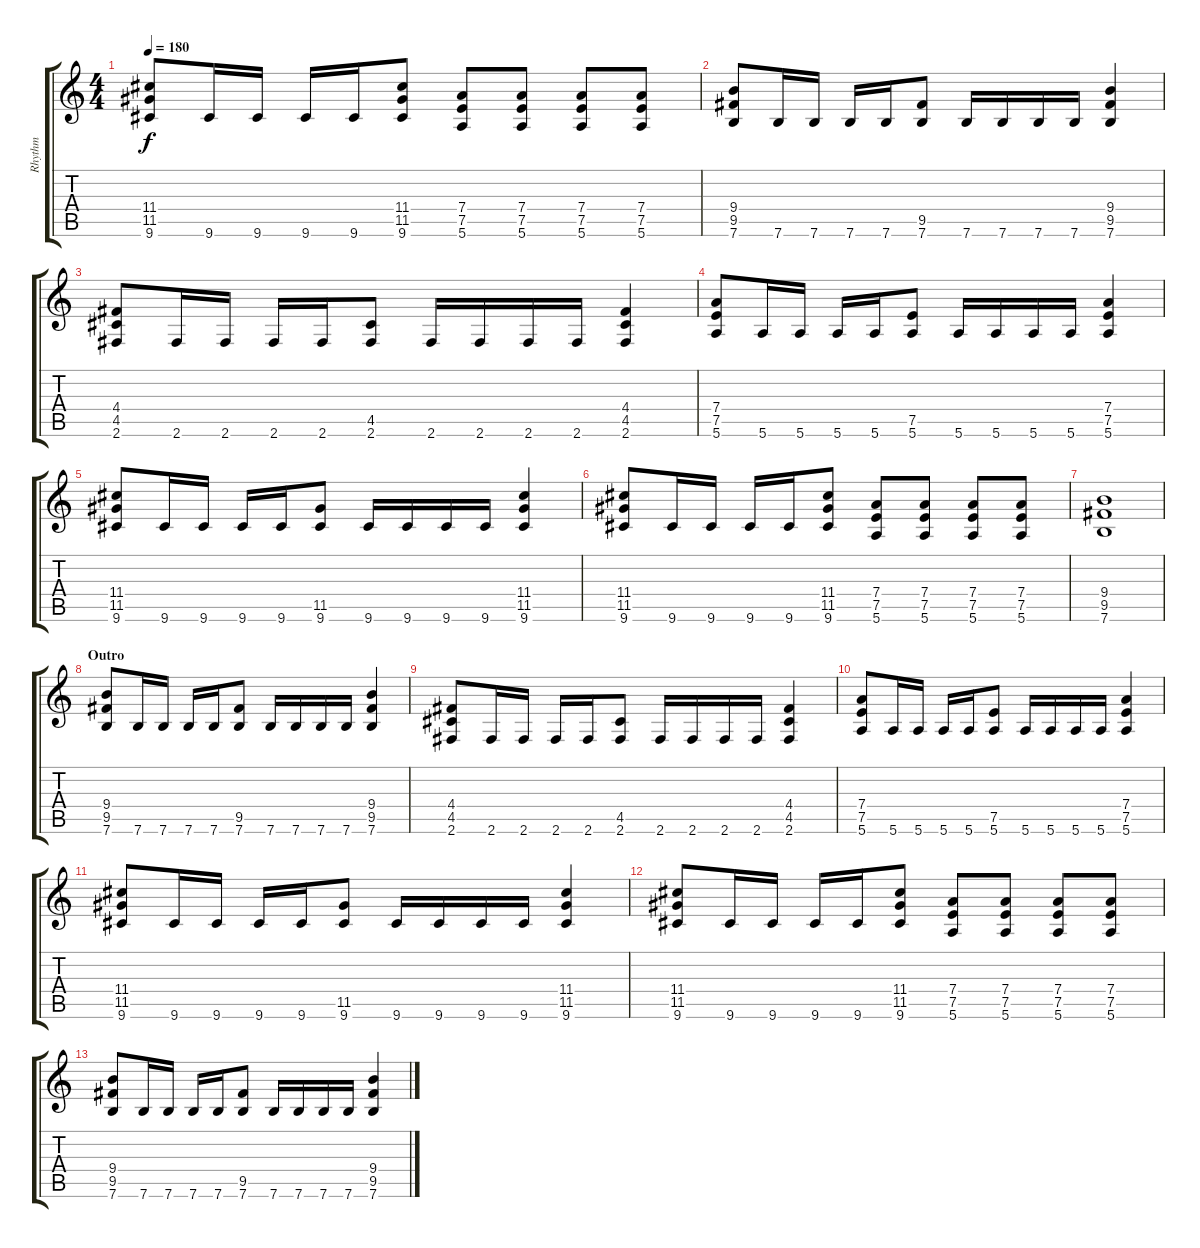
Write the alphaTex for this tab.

\track ("Rhythm" "Rhythm") {instrument distortionguitar}
\staff {score tabs}
\tuning (E4 B3 G3 D3 A2 E2) {hide}
\ts (4 4)
\tempo 180
\clef g2
\ks c
(11.4 11.5 9.6).8{dy f} 9.6.16 9.6.16 9.6.16 9.6.16 (11.4 11.5 9.6).8 (7.4 7.5 5.6).8 (7.4 7.5 5.6).8 (7.4 7.5 5.6).8 (7.4 7.5 5.6).8 |
(9.4 9.5 7.6).8 7.6.16 7.6.16 7.6.16 7.6.16 (9.5 7.6).8 7.6.16 7.6.16 7.6.16 7.6.16 (9.4 9.5 7.6).4 |
(4.4 4.5 2.6).8 2.6.16 2.6.16 2.6.16 2.6.16 (4.5 2.6).8 2.6.16 2.6.16 2.6.16 2.6.16 (4.4 4.5 2.6).4 |
(7.4 7.5 5.6).8 5.6.16 5.6.16 5.6.16 5.6.16 (7.5 5.6).8 5.6.16 5.6.16 5.6.16 5.6.16 (7.4 7.5 5.6).4 |
(11.4 11.5 9.6).8 9.6.16 9.6.16 9.6.16 9.6.16 (11.5 9.6).8 9.6.16 9.6.16 9.6.16 9.6.16 (11.4 11.5 9.6).4 |
(11.4 11.5 9.6).8 9.6.16 9.6.16 9.6.16 9.6.16 (11.4 11.5 9.6).8 (7.4 7.5 5.6).8 (7.4 7.5 5.6).8 (7.4 7.5 5.6).8 (7.4 7.5 5.6).8 |
(9.4 9.5 7.6).1 |
\section ("" "Outro")
(9.4 9.5 7.6).8{volume 0} 7.6.16 7.6.16 7.6.16 7.6.16 (9.5 7.6).8 7.6.16 7.6.16 7.6.16 7.6.16 (9.4 9.5 7.6).4 |
(4.4 4.5 2.6).8 2.6.16 2.6.16 2.6.16 2.6.16 (4.5 2.6).8 2.6.16 2.6.16 2.6.16 2.6.16 (4.4 4.5 2.6).4 |
(7.4 7.5 5.6).8 5.6.16 5.6.16 5.6.16 5.6.16 (7.5 5.6).8 5.6.16 5.6.16 5.6.16 5.6.16 (7.4 7.5 5.6).4 |
(11.4 11.5 9.6).8 9.6.16 9.6.16 9.6.16 9.6.16 (11.5 9.6).8 9.6.16 9.6.16 9.6.16 9.6.16 (11.4 11.5 9.6).4 |
(11.4 11.5 9.6).8 9.6.16 9.6.16 9.6.16 9.6.16 (11.4 11.5 9.6).8 (7.4 7.5 5.6).8 (7.4 7.5 5.6).8 (7.4 7.5 5.6).8 (7.4 7.5 5.6).8 |
(9.4 9.5 7.6).8 7.6.16 7.6.16 7.6.16 7.6.16 (9.5 7.6).8 7.6.16 7.6.16 7.6.16 7.6.16 (9.4 9.5 7.6).4
